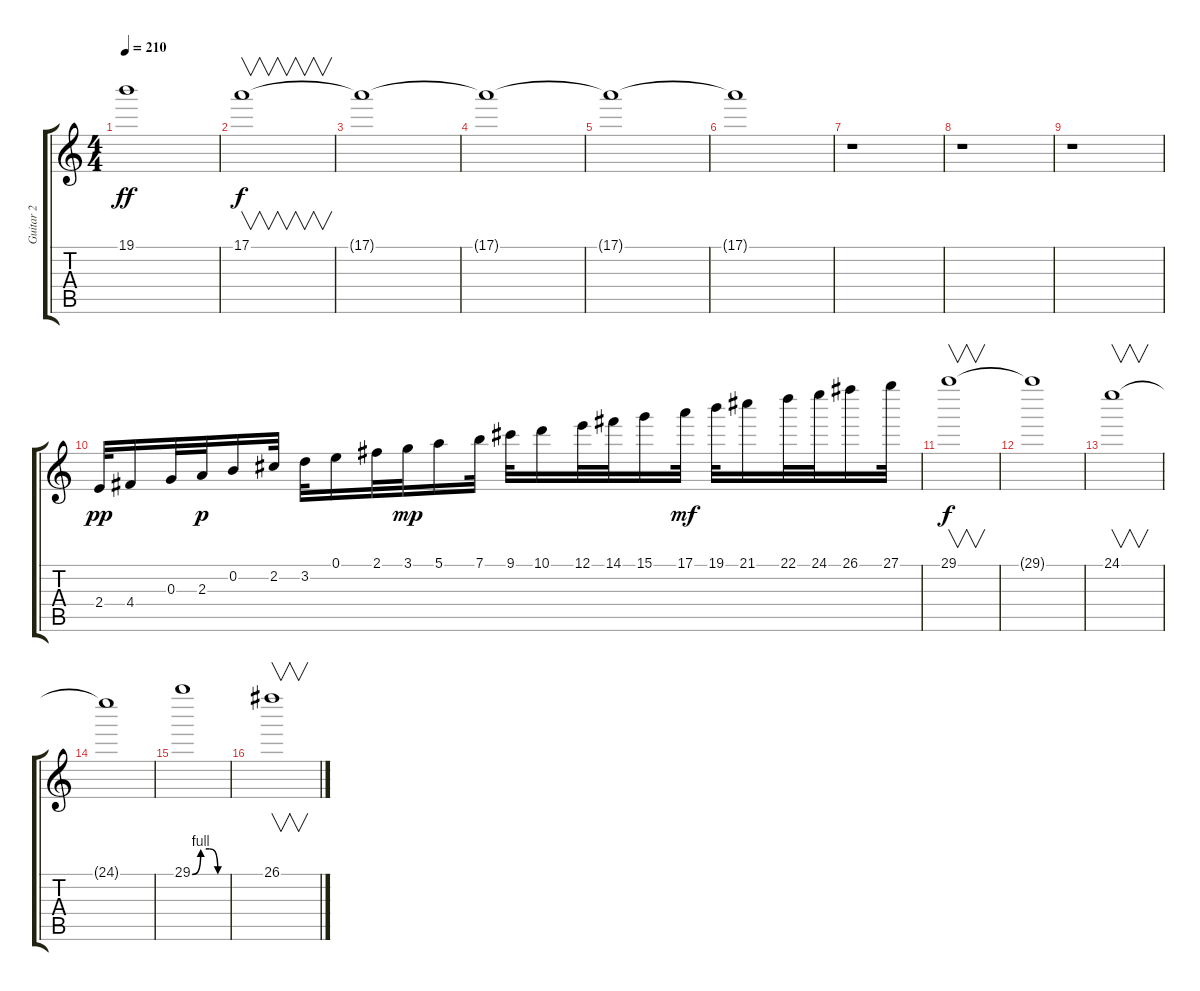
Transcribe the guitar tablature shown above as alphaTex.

\track ("Guitar 2" "Guitar 2") {instrument overdrivenguitar}
\staff {score tabs}
\tuning (E4 B3 G3 D3 A2 E2) {hide}
\ts (4 4)
\tempo 210
\clef g2
\ks c
19.1.1{dy ff} |
17.1.1{v dy f} |
17.1{t}.1 |
17.1{t}.1 |
17.1{t}.1 |
17.1{t}.1 |
r.1 |
r.1 |
r.1 |
2.4.32{dy pp volume 16 balance 6} 4.4.16 0.3.32 2.3.32{dy p} 0.2.16 2.2.32 3.2.32 0.1.16 2.1.32 3.1.32{dy mp} 5.1.16 7.1.32 9.1.32 10.1.16 12.1.32 14.1.32 15.1.16 17.1.32{dy mf} 19.1.32 21.1.16 22.1.32 24.1.32 26.1.16 27.1.32 |
29.1.1{v dy f} |
29.1{t}.1 |
24.1.1{v} |
24.1{t}.1 |
29.1{be (custom 0 0 15 4 30 4 45 0 60 0)}.1 |
26.1.1{v}
